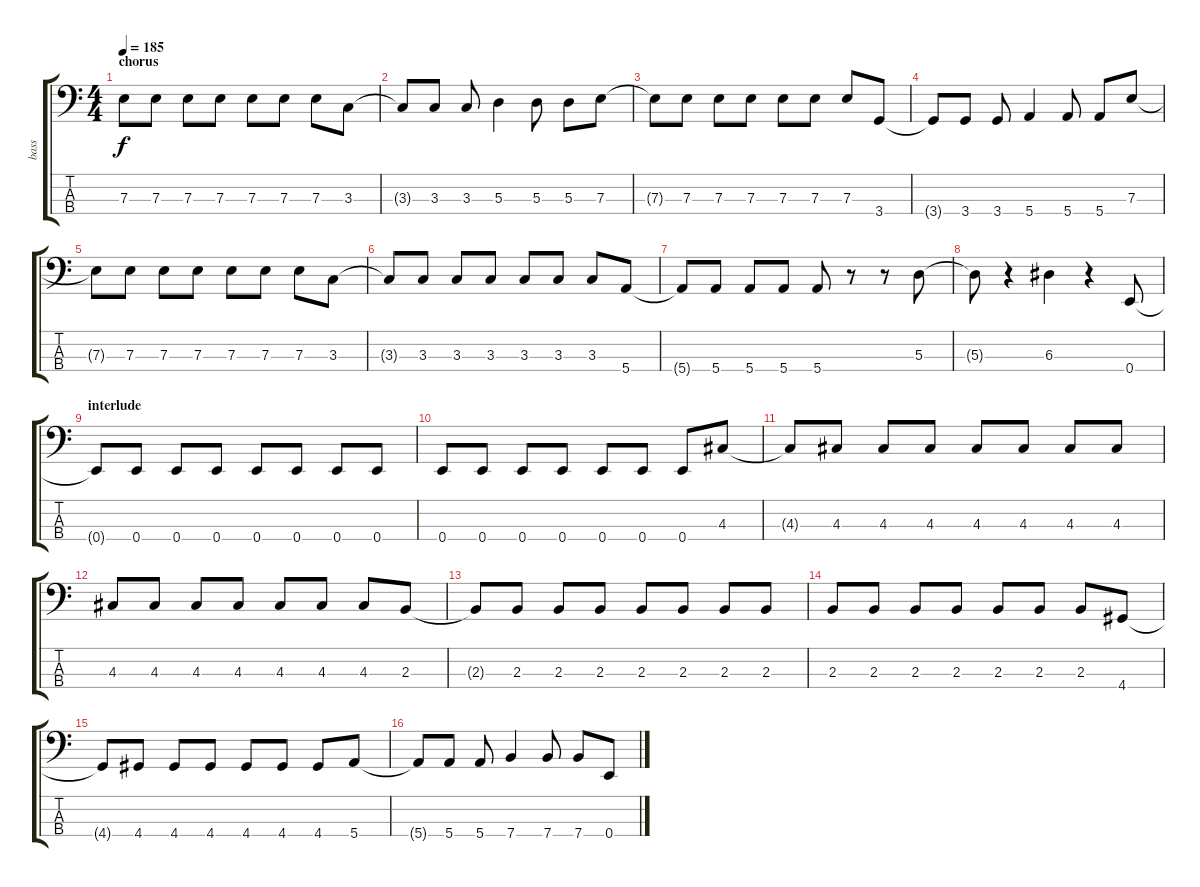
\track ("bass" "bass") {instrument electricbassfinger}
\staff {score tabs}
\tuning (G2 D2 A1 E1) {hide}
\ts (4 4)
\section ("" "chorus")
\tempo 185
\clef f4
\ks c
7.3{t}.8{dy f} 7.3.8 7.3.8 7.3.8 7.3.8 7.3.8 7.3.8 3.3.8 |
3.3{t}.8 3.3.8 3.3.8 5.3.4 5.3.8 5.3.8 7.3.8 |
7.3{t}.8 7.3.8 7.3.8 7.3.8 7.3.8 7.3.8 7.3.8 3.4.8 |
3.4{t}.8 3.4.8 3.4.8 5.4.4 5.4.8 5.4.8 7.3.8 |
7.3{t}.8 7.3.8 7.3.8 7.3.8 7.3.8 7.3.8 7.3.8 3.3.8 |
3.3{t}.8 3.3.8 3.3.8 3.3.8 3.3.8 3.3.8 3.3.8 5.4.8 |
5.4{t}.8 5.4.8 5.4.8 5.4.8 5.4.8 r.8 r.8 5.3.8 |
5.3{t}.8 r.4 6.3.4 r.4 0.4.8 |
\section ("" "interlude")
0.4{t}.8 0.4.8 0.4.8 0.4.8 0.4.8 0.4.8 0.4.8 0.4.8 |
0.4.8 0.4.8 0.4.8 0.4.8 0.4.8 0.4.8 0.4.8 4.3.8 |
4.3{t}.8 4.3.8 4.3.8 4.3.8 4.3.8 4.3.8 4.3.8 4.3.8 |
4.3.8 4.3.8 4.3.8 4.3.8 4.3.8 4.3.8 4.3.8 2.3.8 |
2.3{t}.8 2.3.8 2.3.8 2.3.8 2.3.8 2.3.8 2.3.8 2.3.8 |
2.3.8 2.3.8 2.3.8 2.3.8 2.3.8 2.3.8 2.3.8 4.4.8 |
4.4{t}.8 4.4.8 4.4.8 4.4.8 4.4.8 4.4.8 4.4.8 5.4.8 |
5.4{t}.8 5.4.8 5.4.8 7.4.4 7.4.8 7.4.8 0.4.8
